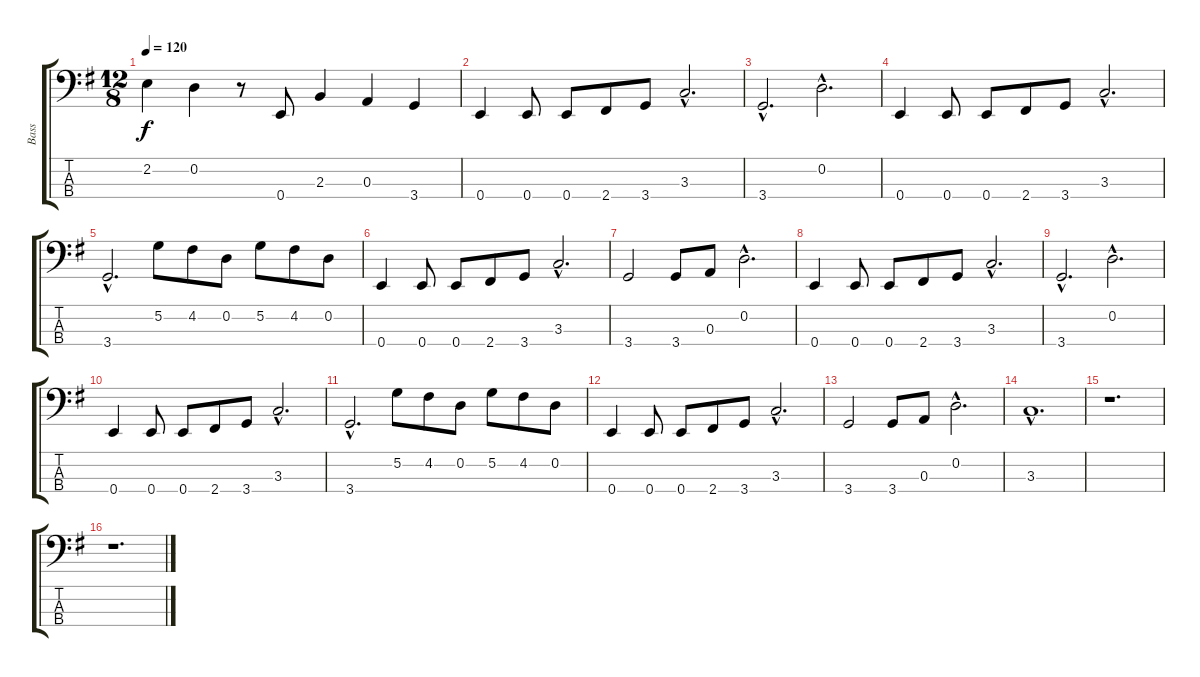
\track ("Bass" "Bass") {instrument electricbassfinger}
\staff {score tabs}
\tuning (G2 D2 A1 E1) {hide}
\ts (12 8)
\tempo 120
\clef f4
\ks g
2.2.4{dy f} 0.2.4 r.8 0.4.8 2.3.4 0.3.4 3.4.4 |
0.4.4 0.4.8 0.4.8 2.4.8 3.4.8 3.3{hac}.2{d} |
3.4{hac}.2{d} 0.2{hac}.2{d} |
0.4.4 0.4.8 0.4.8 2.4.8 3.4.8 3.3{hac}.2{d} |
3.4{hac}.2{d} 5.2.8 4.2.8 0.2.8 5.2.8 4.2.8 0.2.8 |
0.4.4 0.4.8 0.4.8 2.4.8 3.4.8 3.3{hac}.2{d} |
3.4.2 3.4.8 0.3.8 0.2{hac}.2{d} |
0.4.4 0.4.8 0.4.8 2.4.8 3.4.8 3.3{hac}.2{d} |
3.4{hac}.2{d} 0.2{hac}.2{d} |
0.4.4 0.4.8 0.4.8 2.4.8 3.4.8 3.3{hac}.2{d} |
3.4{hac}.2{d} 5.2.8 4.2.8 0.2.8 5.2.8 4.2.8 0.2.8 |
0.4.4 0.4.8 0.4.8 2.4.8 3.4.8 3.3{hac}.2{d} |
3.4.2 3.4.8 0.3.8 0.2{hac}.2{d} |
3.3{hac}.1{d} |
r.1{d} |
r.1{d}
